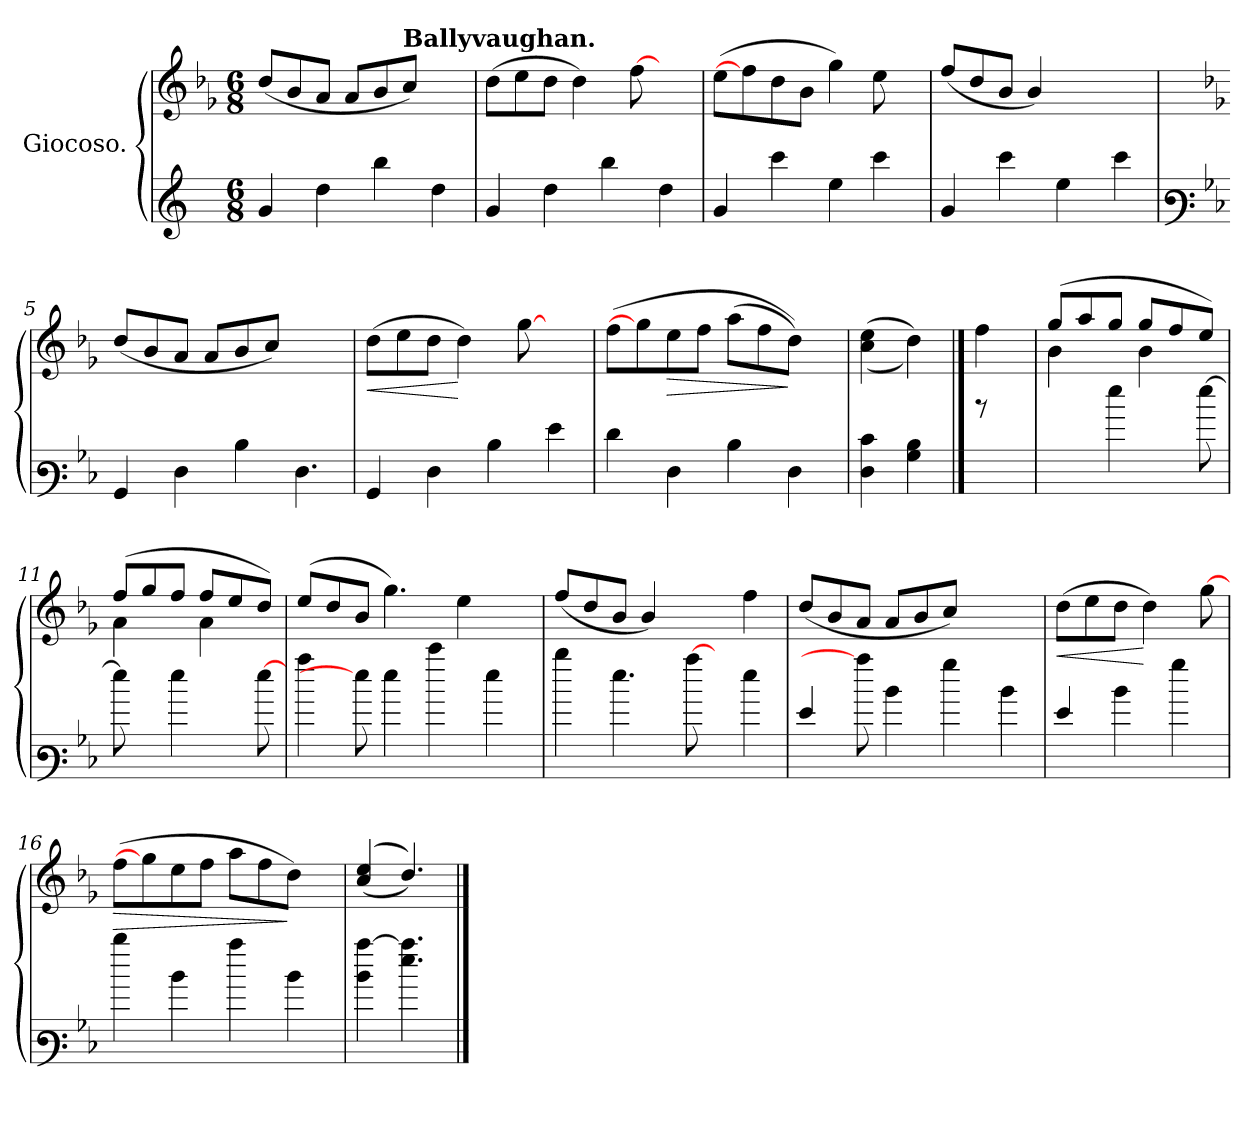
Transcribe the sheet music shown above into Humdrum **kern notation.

**kern	**kern	**dynam
*part1	*part1	*part1
*staff2	*staff1	*staff1/2
*I"Giocoso.	*	*
*	*clefG3	*
*	*k[b-e-]	*
*M6/8	*M6/8	*
=1	=1	=1
4g/	(<8b-/L	.
.	8g/	.
4dd\	8f/J	.
.	8f/L	.
4bb\	8g/	.
!	!LO:TX:a:B:t=Ballyvaughan.	!
.	8a/J)	.
4dd\	4ryy	.
=2	=2	=2
4g/	(>8b-\L	.
.	8cc\	.
4dd\	8b-\J	.
.	4b-\)	.
4bb\	.	.
.	[8dd\	.
4dd\	4ryy	.
=3	=3	=3
4g/	(>8cc\L	.
.	8dd\]	.
4ccc\	8b-\	.
.	8g\J	.
4ee\	4ee-\)	.
4ccc\	8cc\	.
.	8ryy	.
=4	=4	=4
4g/	(<8dd/L	.
.	8b-/	.
4ccc\	8g/J	.
.	4g/)	.
4ee\	.	.
.	4.ryy	.
4ccc\	.	.
!!LO:LB:g=z
=5	=5	=5
*clefF3	*	*
*k[b-e-]	*k[b-e-]	*
4BB-/	(<8b-/L	.
.	8g/	.
4F\	8f/J	.
.	8f/L	.
4d\	8g/	.
.	8a/J)	.
4.F\	4.ryy	.
=6	=6	=6
!	!	!LO:HP:b
4BB-/	(>8b-\L	<
.	8cc\	.
4F\	8b-\J	.
.	4b-\)	[
4d\	.	.
.	[8ee-\	.
4g\	4ryy	.
=7	=7	=7
4f\	(>8dd\L	.
.	8ee-\]	.
!	!	!LO:HP:b
4F\	8cc\	>
.	8dd\J	.
4d\	(<8ff\L	.
.	8dd\	.
4F\	8b-\J))	]
.	8ryy	.
=8	=8	=8
4F\ 4e-\	(<(>4a\ 4cc\	.
4B-\ 4d\	4b-\))	.
!!LO:LB:g=z
==9	==9	==9
8rcc	4dd\	.
8ryy	.	.
=10	=10	=10
*	*^	*
4ryy	(>8ee-/L	(>4g\	.
.	8ff/	.	.
4gg\)	8ee-/J	8ryy	.
.	8ee-/L	(>4g\	.
8ryy	8dd/	.	.
[8gg\)	8cc/J)	8ryy	.
=11	=11	=11	=11
8gg\]	(>8dd/L	(>4f\	.
8ryy	8ee-/	.	.
4gg\)	8dd/J	8ryy	.
.	8dd/L	(>4f\	.
8ryy	8cc/	.	.
[8gg\)	8b-/J)	8ryy	.
*	*v	*v	*
=12	=12	=12
4ccc\	(>8cc/L	.
.	8b-/	.
8gg\]	8g/J	.
4gg\	4.ee-\)	.
4eee-\	.	.
.	4cc\	.
4gg\	.	.
.	8ryy	.
=13	=13	=13
4ddd\	(>8dd/L	.
.	8b-/	.
4.gg\	8g/J	.
.	4g/)	.
[8ccc\	4ryy	.
8ryy	.	.
4gg\	4dd\	.
!!LO:LB:g=z
=14	=14	=14
4g/	(<8b-/L	.
.	8g/	.
8ccc\]	8f/J	.
4dd\	8f/L	.
.	8g/	.
4bb-\	8a/J)	.
.	4.ryy	.
4dd\	.	.
=15	=15	=15
!	!	!LO:HP:b
4g/	(>8b-\L	<
.	8cc\	.
4dd\	8b-\J	.
.	4b-\)	[
4bb-\	.	.
.	[8ee-\	.
=16	=16	=16
!	!	!LO:HP:b
4ddd\	(>8dd\L	>
.	8ee-\]	.
4dd\	8cc\	.
.	8dd\J	.
4ccc\	8ff\L	.
.	8dd\	.
4dd\	8b-\J)	]
.	8ryy	.
=17	=17	=17
4dd\ [>4ccc\	(<(>4a/ 4cc/	.
4.gg\ 4.ccc\]	4.b-/))	.
==	==	==
*-	*-	*-
